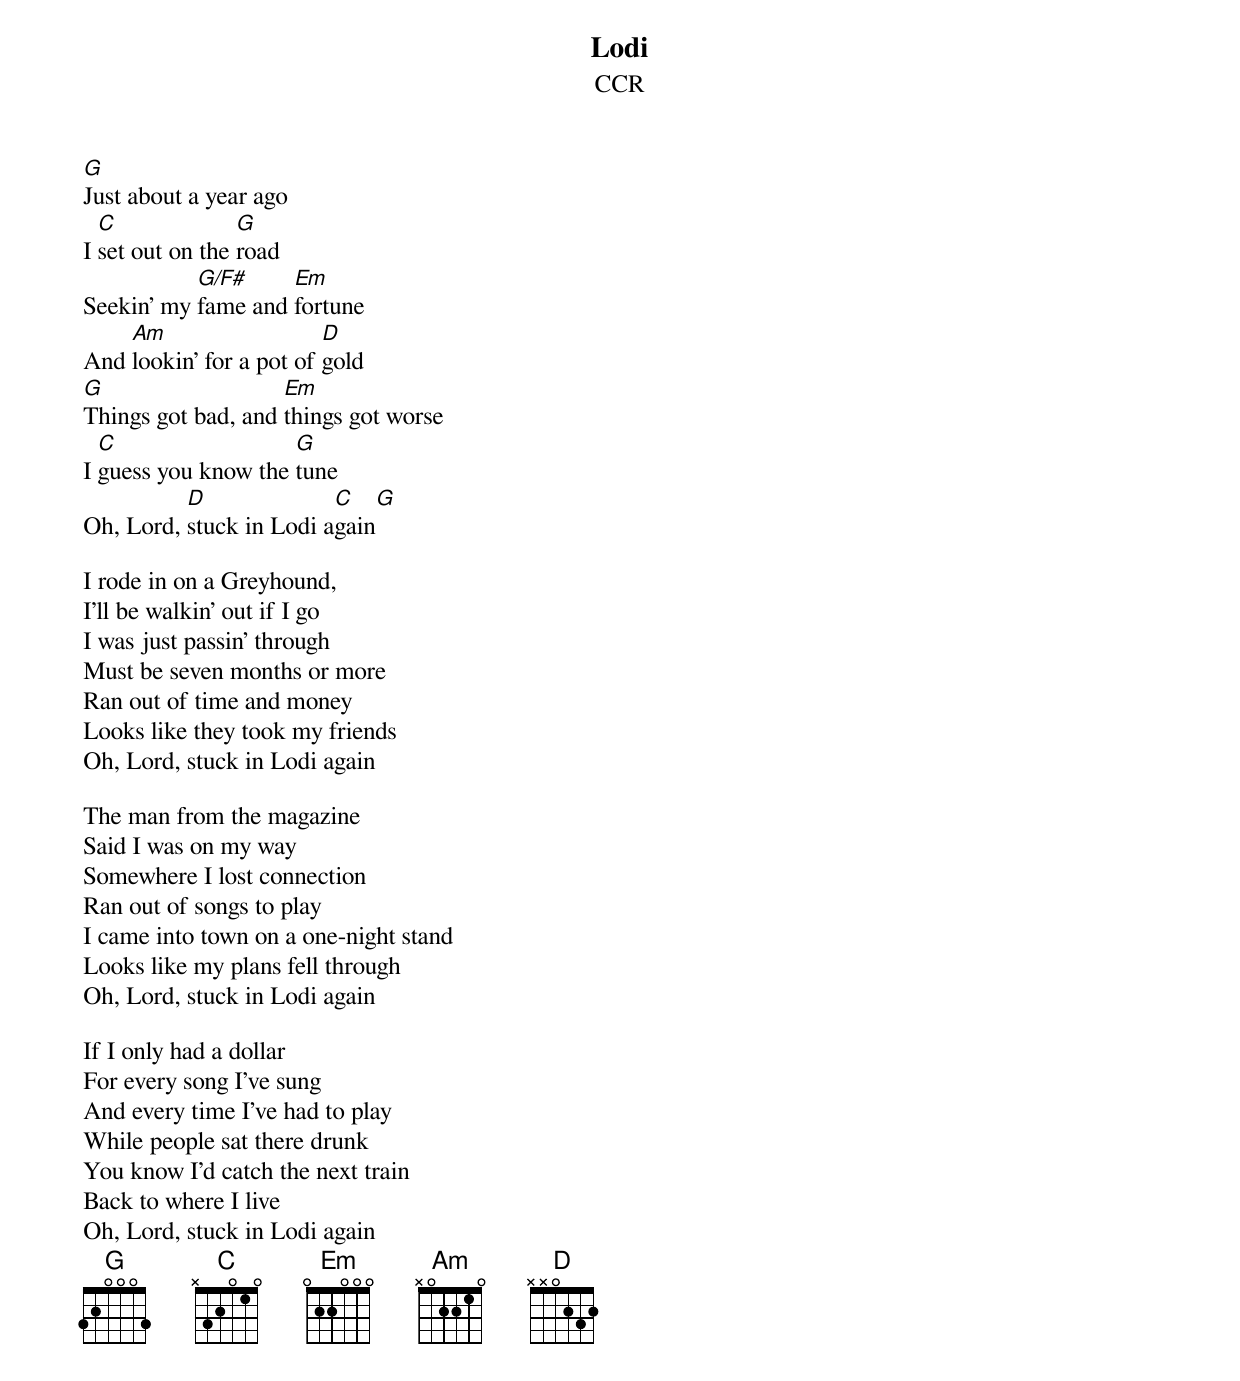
{t:Lodi}
{st:CCR}

[G]Just about a year ago
I [C]set out on the [G]road
Seekin' my [G/F#]fame and [Em]fortune
And [Am]lookin' for a pot of [D]gold
[G]Things got bad, and [Em]things got worse
I [C]guess you know the [G]tune
Oh, Lord, [D]stuck in Lodi a[C]gain[G]

I rode in on a Greyhound,
I'll be walkin' out if I go
I was just passin' through
Must be seven months or more
Ran out of time and money
Looks like they took my friends
Oh, Lord, stuck in Lodi again

The man from the magazine
Said I was on my way
Somewhere I lost connection
Ran out of songs to play
I came into town on a one-night stand
Looks like my plans fell through
Oh, Lord, stuck in Lodi again

If I only had a dollar
For every song I've sung
And every time I've had to play
While people sat there drunk
You know I'd catch the next train
Back to where I live
Oh, Lord, stuck in Lodi again
